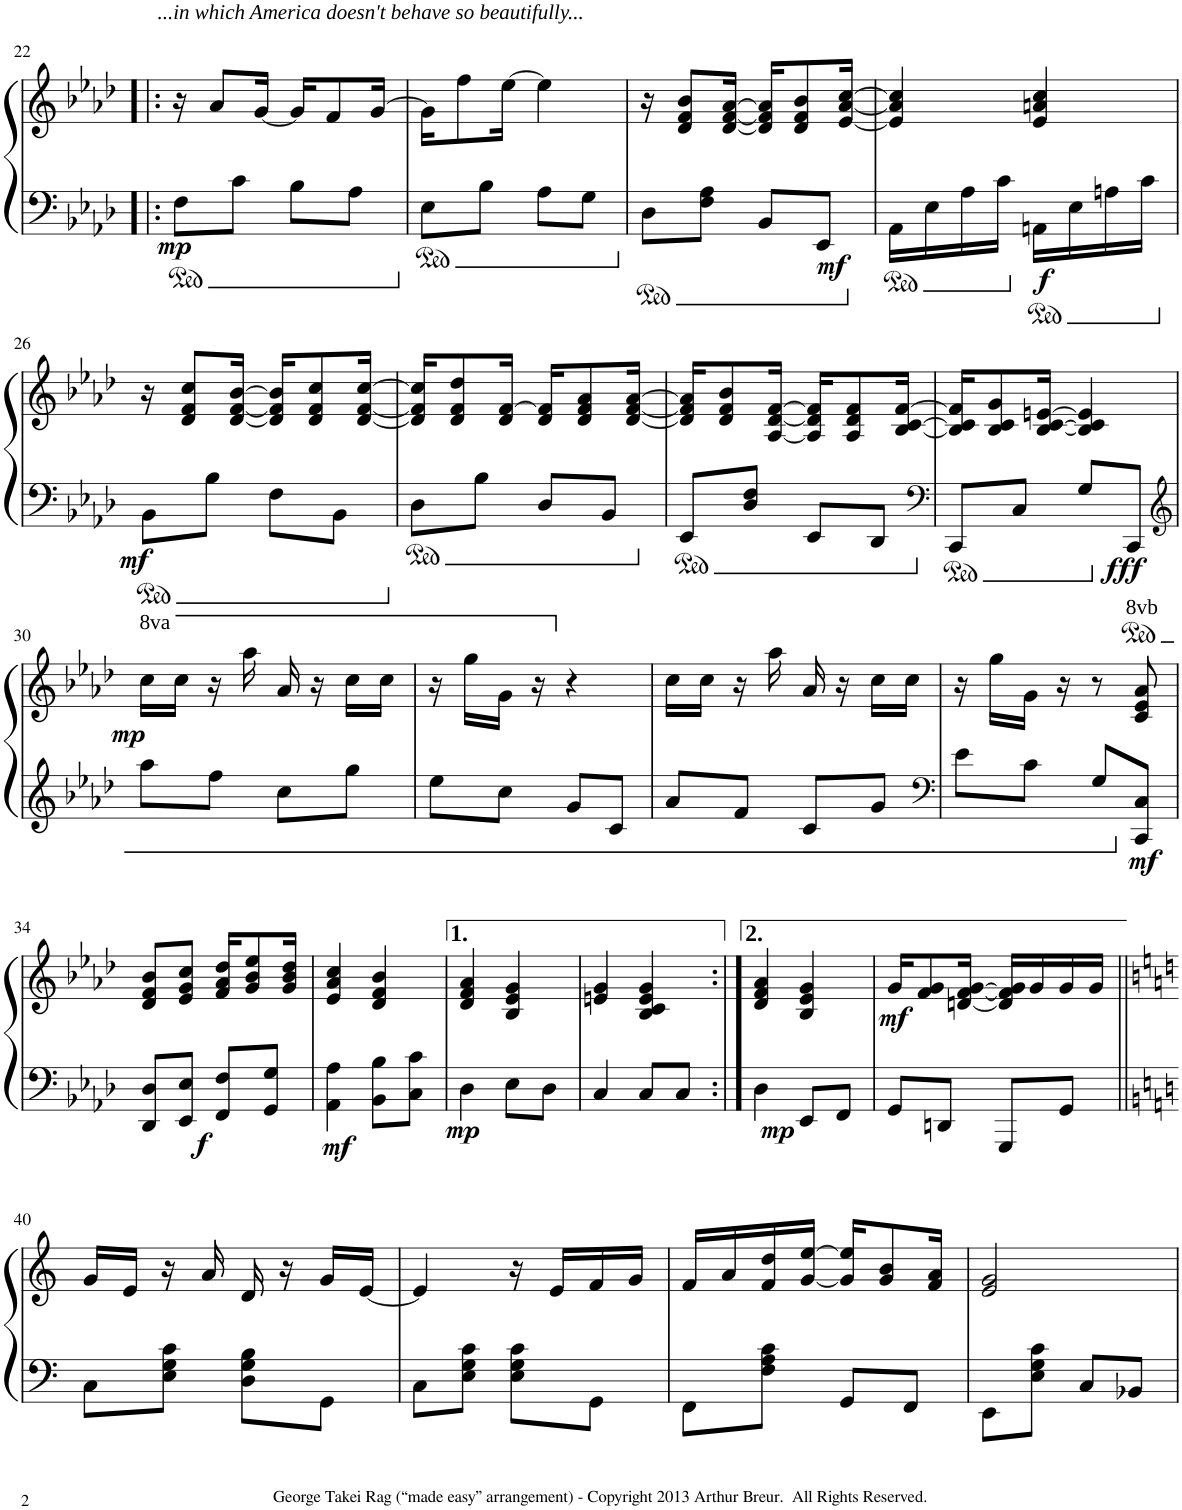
**kern	**kern	**dynam
*part1	*part1	*part1
*staff2	*staff1	*staff1/2
*I"Piano	*	*
*I'Pno	*	*
!!LO:PB:g=z
*clefF4	*clefG2	*
*k[b-e-a-d-]	*k[b-e-a-d-]	*
*M2/4	*M2/4	*
=22!|:	=22!|:	=22!|:
!	!LO:TX:a:i:t=...in which America doesn't behave so beautifully...	!
!	!	!LO:DY:b=2
8F\L	16r	mp
.	8a-/L	.
8c\J	.	.
.	[16g/Jk	.
8B-\L	16g/KL]	.
.	8f/	.
8A-\J	.	.
.	[16g/Jk	.
=23	=23	=23
8E-\L	16g\KL]	.
.	8ff\	.
8B-\J	.	.
.	[16ee-\Jk	.
8A-\L	4ee-\]	.
8G\J	.	.
=24	=24	=24
8D-\L	16r	.
.	8d-/ 8f/ 8b-/L	.
8F\ 8A-\J	.	.
.	[16d-/ [16f/ [16a-/Jk	.
8BB-/L	16d-/] 16f/] 16a-/]KL	.
.	8d-/ 8f/ 8b-/	.
!	!	!LO:DY:b=2
8EE-/J	.	mf
.	[16e-/ [16a-/ [16cc/Jk	.
=25	=25	=25
16AA-\LL	4e-/] 4a-/] 4cc/]	.
16E-\	.	.
16A-\	.	.
16c\JJ	.	.
!	!	!LO:DY:b=2
16AAn\LL	4e-/ 4an/ 4cc/	f
16E-\	.	.
16An\	.	.
16c\JJ	.	.
!!LO:LB:g=z
=26	=26	=26
!	!	!LO:DY:b=2
8BB-\L	16r	mf
.	8d-/ 8f/ 8cc/L	.
8B-\J	.	.
.	[16d-/ [16f/ [16b-/Jk	.
8F\L	16d-/] 16f/] 16b-/]KL	.
.	8d-/ 8f/ 8cc/	.
8BB-\J	.	.
.	[16d-/ [16f/ [16cc/Jk	.
=27	=27	=27
8D-\L	16d-/] 16f/] 16cc/]KL	.
.	8d-/ 8f/ 8dd-/	.
8B-\J	.	.
.	16d-/ [16f/Jk	.
8D-/L	16d-/ 16f/]KL	.
.	8d-/ 8f/ 8a-/	.
8BB-/J	.	.
.	[16d-/ [16f/ [16a-/Jk	.
=28	=28	=28
8EE-/L	16d-/] 16f/] 16a-/]KL	.
.	8d-/ 8f/ 8b-/	.
8D-/ 8F/J	.	.
.	[16A-/ [16d-/ [16f/Jk	.
8EE-/L	16A-/] 16d-/] 16f/]KL	.
.	8A-/ 8d-/ 8f/	.
8DD-/J	.	.
.	[16B-/ [16c/ [16f/Jk	.
=29	=29	=29
*clefF4	*	*
8CC/L	16B-/] 16c/] 16f/]KL	.
.	8B-/ 8c/ 8g/	.
8C/J	.	.
.	[16B-/ [16c/ [16en/Jk	.
8G/L	4B-/] 4c/] 4e/]	.
*8ba	*	*
!	!	!LO:DY:b=2
8CCC/J	.	fff
!!LO:LB:g=z
=30	=30	=30
*clefG2	*	*
*X8ba	*	*
*	*ped	*
!	!	!LO:DY:b
8aa-\L	16ccc\LL	mp
*	*8va	*
.	16ccc\JJ	.
8ff\J	16r	.
.	16aaa-\	.
8cc\L	16aa-/	.
.	16r	.
8gg\J	16ccc\LL	.
.	16ccc\JJ	.
=31	=31	=31
8ee-\L	16r	.
.	16ggg\LL	.
8cc\J	16gg\JJ	.
.	16r	.
*	*X8va	*
8g/L	4r	.
8c/J	.	.
=32	=32	=32
8a-/L	16cc\LL	.
.	16cc\JJ	.
8f/J	16r	.
.	16aa-\	.
8c/L	16a-/	.
.	16r	.
8g/J	16cc\LL	.
.	16cc\JJ	.
=33	=33	=33
*clefF4	*	*
8e-\L	16r	.
.	16gg\LL	.
8c\J	16g\JJ	.
.	16r	.
8G/L	8r	.
*Xped	*	*
!	!	!LO:DY:b=2
8CC/ 8C/J	8c/ 8e-/ 8a-/	mf
!!LO:LB:g=z
=34	=34	=34
8DD-/ 8D-/L	8d-/ 8f/ 8b-/L	.
!	!	!LO:DY:b=2
8EE-/ 8E-/J	8e-/ 8g/ 8cc/J	f
8FF/ 8F/L	16f/ 16a-/ 16dd-/KL	.
.	8g/ 8b-/ 8ee-/	.
8GG/ 8G/J	.	.
.	16g/ 16b-/ 16dd-/Jk	.
=35	=35	=35
!	!	!LO:DY:b=2
4AA-\ 4A-\	4e-/ 4a-/ 4cc/	mf
8BB-\ 8B-\L	4d-/ 4f/ 4b-/	.
8C\ 8c\J	.	.
=36	=36	=36
!	!	!LO:DY:b=2
4D-\	4d-/ 4f/ 4a-/	mp
8E-\L	4B-/ 4e-/ 4g/	.
8D-\J	.	.
=37	=37	=37
4C/	4en/ 4g/	.
8C/L	4B-/ 4c/ 4e/ 4g/	.
8C/J	.	.
=38:|!	=38:|!	=38:|!
!	!	!LO:DY:b=2
4D-\	4d-/ 4f/ 4a-/	mp
8EE-/L	4B-/ 4e-/ 4g/	.
8FF/J	.	.
=39	=39	=39
!	!	!LO:DY:b
8GG/L	16g/KL	mf
.	8f/ 8g/	.
8DDn/J	.	.
.	[16dn/ [16f/ [16g/Jk	.
8GGG/L	16d/] 16f/] 16g/]LL	.
.	16g/	.
8GG/J	16g/	.
.	16g/JJ	.
!!LO:LB:g=z
=40||	=40||	=40||
*k[]	*k[]	*
8C\L	16g/LL	.
.	16e/JJ	.
8E\ 8G\ 8c\J	16r	.
.	16a/	.
8D\ 8G\ 8B\L	16d/	.
.	16r	.
8GG\J	16g/LL	.
.	[16e/JJ	.
=41	=41	=41
8C\L	4e/]	.
8E\ 8G\ 8c\J	.	.
8E\ 8G\ 8c\L	16r	.
.	16e/LL	.
8GG\J	16f/	.
.	16g/JJ	.
=42	=42	=42
8FF\L	16f/LL	.
.	16a/	.
8F\ 8A\ 8c\J	16f/ 16dd/	.
.	[16g/ [16ee/JJ	.
8GG/L	16g/] 16ee/]KL	.
.	8g/ 8b/	.
8FF/J	.	.
.	16f/ 16a/Jk	.
=43	=43	=43
8EE\L	2e/ 2g/	.
8E\ 8G\ 8c\J	.	.
8C/L	.	.
8BB-X/J	.	.
=	=	=
*-	*-	*-
